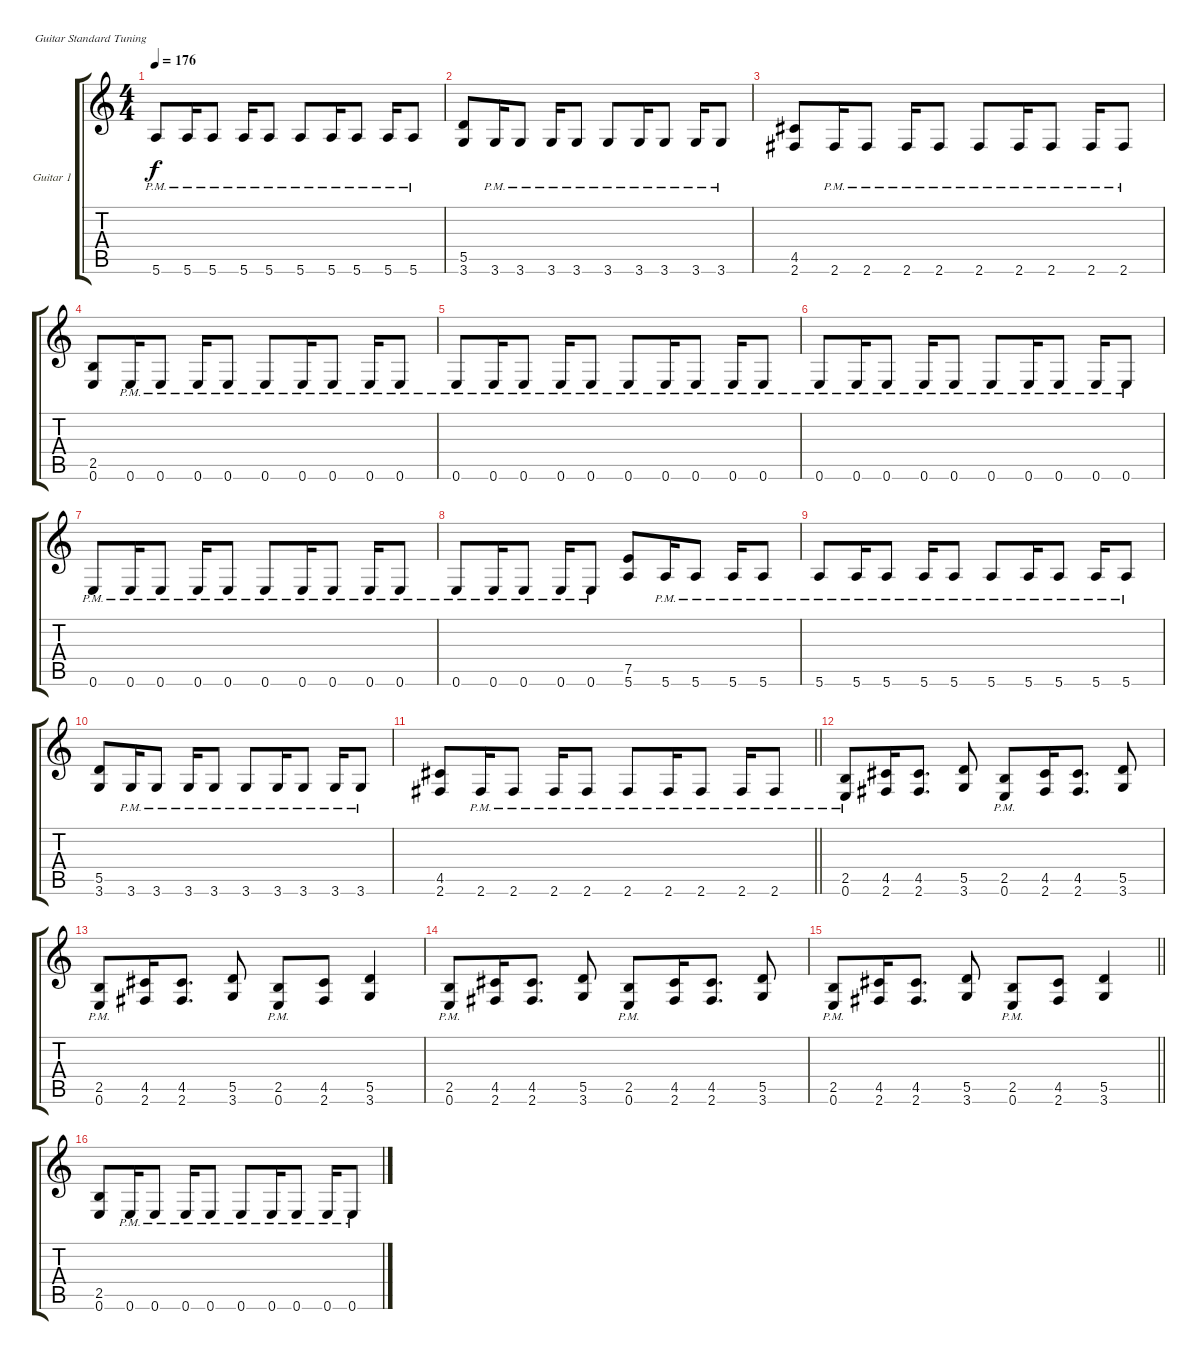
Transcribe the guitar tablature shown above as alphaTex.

\bracketExtendMode groupsimilarinstruments
\firstSystemTrackNameOrientation horizontal
\otherSystemsTrackNameOrientation horizontal
\track ("Guitar 1" "Guitar 1") {instrument overdrivenguitar}
\staff {score tabs}
\tuning (E4 B3 G3 D3 A2 E2)
\ts (4 4)
\tempo 176
\clef g2
\ks c
5.6{pm}.8{dy f} 5.6{pm}.16 5.6{pm}.8 5.6{pm}.16 5.6{pm}.8 5.6{pm}.8 5.6{pm}.16 5.6{pm}.8 5.6{pm}.16 5.6{pm}.8 |
(5.5 3.6).8 3.6{pm}.16 3.6{pm}.8 3.6{pm}.16 3.6{pm}.8 3.6{pm}.8 3.6{pm}.16 3.6{pm}.8 3.6{pm}.16 3.6{pm}.8 |
(4.5 2.6).8 2.6{pm}.16 2.6{pm}.8 2.6{pm}.16 2.6{pm}.8 2.6{pm}.8 2.6{pm}.16 2.6{pm}.8 2.6{pm}.16 2.6{pm}.8 |
(2.5 0.6).8 0.6{pm}.16 0.6{pm}.8 0.6{pm}.16 0.6{pm}.8 0.6{pm}.8 0.6{pm}.16 0.6{pm}.8 0.6{pm}.16 0.6{pm}.8 |
0.6{pm}.8 0.6{pm}.16 0.6{pm}.8 0.6{pm}.16 0.6{pm}.8 0.6{pm}.8 0.6{pm}.16 0.6{pm}.8 0.6{pm}.16 0.6{pm}.8 |
0.6{pm}.8 0.6{pm}.16 0.6{pm}.8 0.6{pm}.16 0.6{pm}.8 0.6{pm}.8 0.6{pm}.16 0.6{pm}.8 0.6{pm}.16 0.6{pm}.8 |
0.6{pm}.8 0.6{pm}.16 0.6{pm}.8 0.6{pm}.16 0.6{pm}.8 0.6{pm}.8 0.6{pm}.16 0.6{pm}.8 0.6{pm}.16 0.6{pm}.8 |
0.6{pm}.8 0.6{pm}.16 0.6{pm}.8 0.6{pm}.16 0.6{pm}.8 (7.5 5.6).8 5.6{pm}.16 5.6{pm}.8 5.6{pm}.16 5.6{pm}.8 |
5.6{pm}.8 5.6{pm}.16 5.6{pm}.8 5.6{pm}.16 5.6{pm}.8 5.6{pm}.8 5.6{pm}.16 5.6{pm}.8 5.6{pm}.16 5.6{pm}.8 |
(5.5 3.6).8 3.6{pm}.16 3.6{pm}.8 3.6{pm}.16 3.6{pm}.8 3.6{pm}.8 3.6{pm}.16 3.6{pm}.8 3.6{pm}.16 3.6{pm}.8 |
\barLineRight lightlight
(4.5 2.6).8 2.6{pm}.16 2.6{pm}.8 2.6{pm}.16 2.6{pm}.8 2.6{pm}.8 2.6{pm}.16 2.6{pm}.8 2.6{pm}.16 2.6{pm}.8 |
(0.6{pm} 2.5{pm}).8 (4.5 2.6).16 (4.5 2.6).8{d} (5.5 3.6).8 (2.5{pm} 0.6{pm}).8 (4.5 2.6).16 (4.5 2.6).8{d} (5.5 3.6).8 |
(0.6{pm} 2.5{pm}).8 (4.5 2.6).16 (4.5 2.6).8{d} (5.5 3.6).8 (2.5{pm} 0.6{pm}).8 (4.5 2.6).8 (5.5 3.6).4 |
(0.6{pm} 2.5{pm}).8 (4.5 2.6).16 (4.5 2.6).8{d} (5.5 3.6).8 (2.5{pm} 0.6{pm}).8 (4.5 2.6).16 (4.5 2.6).8{d} (5.5 3.6).8 |
\barLineRight lightlight
(0.6{pm} 2.5{pm}).8 (4.5 2.6).16 (4.5 2.6).8{d} (5.5 3.6).8 (2.5{pm} 0.6{pm}).8 (4.5 2.6).8 (5.5 3.6).4 |
(2.5 0.6).8 0.6{pm}.16 0.6{pm}.8 0.6{pm}.16 0.6{pm}.8 0.6{pm}.8 0.6{pm}.16 0.6{pm}.8 0.6{pm}.16 0.6{pm}.8
